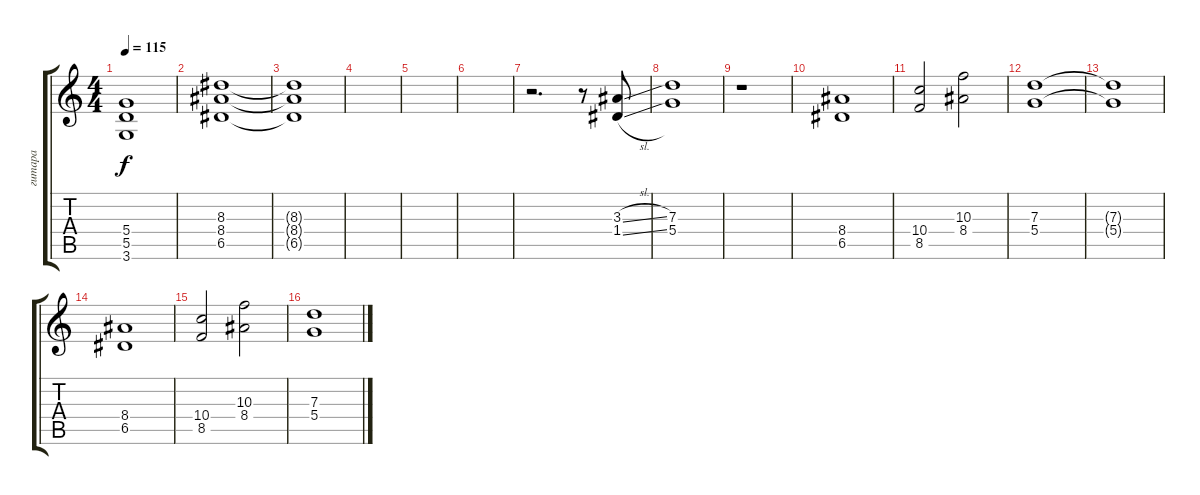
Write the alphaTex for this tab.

\track ("гитара" "гитара") {instrument distortionguitar}
\staff {score tabs}
\tuning (E4 B3 G3 D3 A2 E2) {hide}
\ts (4 4)
\tempo 115
\clef g2
\ks c
(5.4{t} 5.5{t} 3.6{t}).1{dy f} |
(8.3 8.4 6.5).1 |
(8.3{t} 8.4{t} 6.5{t}).1 |
|
|
|
r.2{d} r.8 (3.3{sl} 1.4{sl}).8 |
(7.3 5.4).1 |
r.1 |
(8.4 6.5).1 |
(10.4 8.5).2 (10.3 8.4).2 |
(7.3 5.4).1 |
(7.3{t} 5.4{t}).1 |
(8.4 6.5).1 |
(10.4 8.5).2 (10.3 8.4).2 |
(7.3 5.4).1
